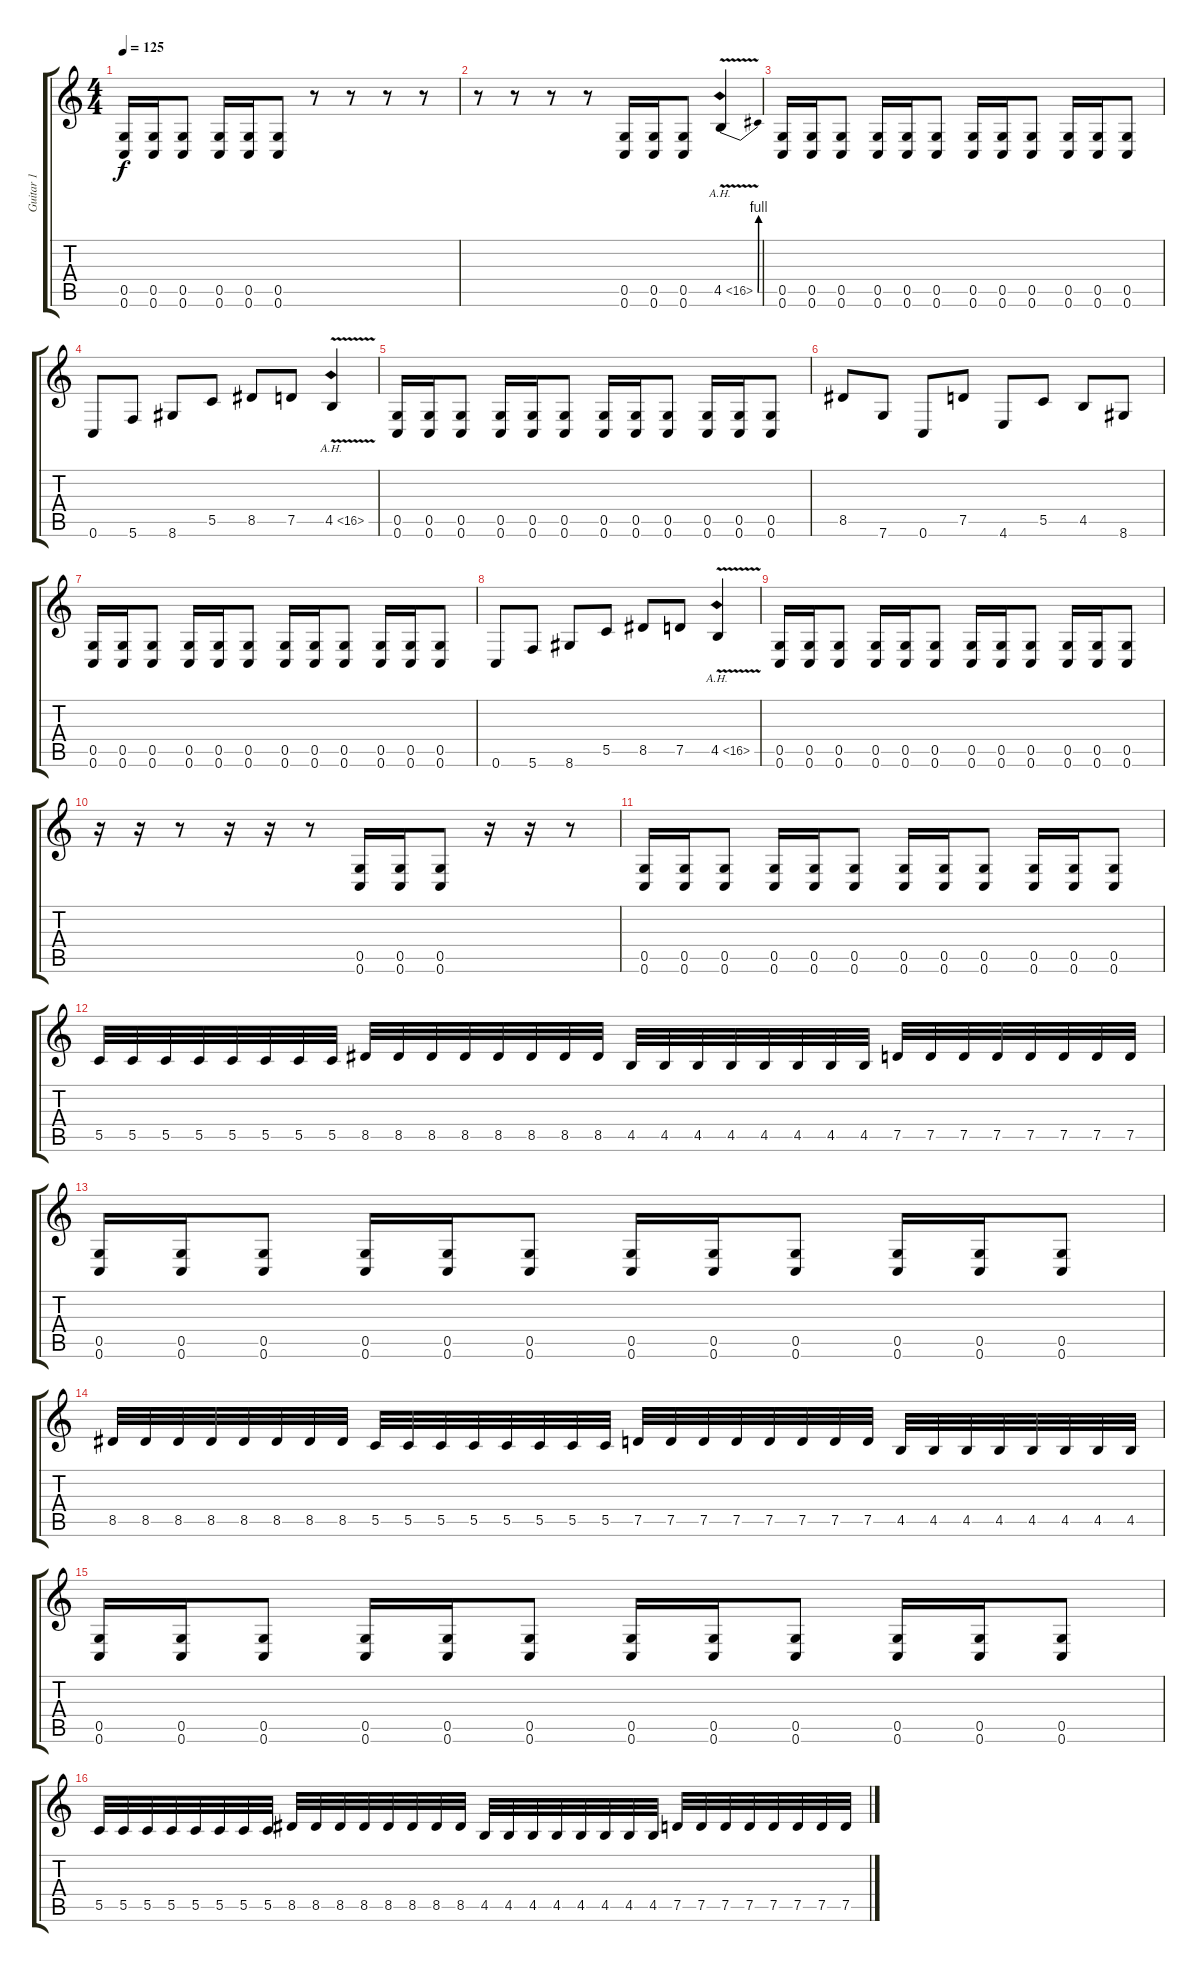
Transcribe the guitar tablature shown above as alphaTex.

\track ("Guitar 1" "Guitar 1") {instrument distortionguitar}
\staff {score tabs}
\tuning (D4 A3 F3 C3 G2 C2) {hide}
\ts (4 4)
\tempo 125
\clef g2
\ks c
(0.5 0.6).16{dy f} (0.5 0.6).16 (0.5 0.6).8 (0.5 0.6).16 (0.5 0.6).16 (0.5 0.6).8 r.8 r.8 r.8 r.8 |
r.8 r.8 r.8 r.8 (0.5 0.6).16 (0.5 0.6).16 (0.5 0.6).8 4.5{be (bend 0 0 60 4) ah 12 v}.4 |
(0.5 0.6).16 (0.5 0.6).16 (0.5 0.6).8 (0.5 0.6).16 (0.5 0.6).16 (0.5 0.6).8 (0.5 0.6).16 (0.5 0.6).16 (0.5 0.6).8 (0.5 0.6).16 (0.5 0.6).16 (0.5 0.6).8 |
0.6.8 5.6.8 8.6.8 5.5.8 8.5.8 7.5.8 4.5{ah 12 v}.4 |
(0.5 0.6).16 (0.5 0.6).16 (0.5 0.6).8 (0.5 0.6).16 (0.5 0.6).16 (0.5 0.6).8 (0.5 0.6).16 (0.5 0.6).16 (0.5 0.6).8 (0.5 0.6).16 (0.5 0.6).16 (0.5 0.6).8 |
8.5.8 7.6.8 0.6.8 7.5.8 4.6.8 5.5.8 4.5.8 8.6.8 |
(0.5 0.6).16 (0.5 0.6).16 (0.5 0.6).8 (0.5 0.6).16 (0.5 0.6).16 (0.5 0.6).8 (0.5 0.6).16 (0.5 0.6).16 (0.5 0.6).8 (0.5 0.6).16 (0.5 0.6).16 (0.5 0.6).8 |
0.6.8 5.6.8 8.6.8 5.5.8 8.5.8 7.5.8 4.5{ah 12 v}.4 |
(0.5 0.6).16 (0.5 0.6).16 (0.5 0.6).8 (0.5 0.6).16 (0.5 0.6).16 (0.5 0.6).8 (0.5 0.6).16 (0.5 0.6).16 (0.5 0.6).8 (0.5 0.6).16 (0.5 0.6).16 (0.5 0.6).8 |
r.16 r.16 r.8 r.16 r.16 r.8 (0.5 0.6).16 (0.5 0.6).16 (0.5 0.6).8 r.16 r.16 r.8 |
(0.5 0.6).16 (0.5 0.6).16 (0.5 0.6).8 (0.5 0.6).16 (0.5 0.6).16 (0.5 0.6).8 (0.5 0.6).16 (0.5 0.6).16 (0.5 0.6).8 (0.5 0.6).16 (0.5 0.6).16 (0.5 0.6).8 |
5.5.32 5.5.32 5.5.32 5.5.32 5.5.32 5.5.32 5.5.32 5.5.32 8.5.32 8.5.32 8.5.32 8.5.32 8.5.32 8.5.32 8.5.32 8.5.32 4.5.32 4.5.32 4.5.32 4.5.32 4.5.32 4.5.32 4.5.32 4.5.32 7.5.32 7.5.32 7.5.32 7.5.32 7.5.32 7.5.32 7.5.32 7.5.32 |
(0.5 0.6).16 (0.5 0.6).16 (0.5 0.6).8 (0.5 0.6).16 (0.5 0.6).16 (0.5 0.6).8 (0.5 0.6).16 (0.5 0.6).16 (0.5 0.6).8 (0.5 0.6).16 (0.5 0.6).16 (0.5 0.6).8 |
8.5.32 8.5.32 8.5.32 8.5.32 8.5.32 8.5.32 8.5.32 8.5.32 5.5.32 5.5.32 5.5.32 5.5.32 5.5.32 5.5.32 5.5.32 5.5.32 7.5.32 7.5.32 7.5.32 7.5.32 7.5.32 7.5.32 7.5.32 7.5.32 4.5.32 4.5.32 4.5.32 4.5.32 4.5.32 4.5.32 4.5.32 4.5.32 |
(0.5 0.6).16 (0.5 0.6).16 (0.5 0.6).8 (0.5 0.6).16 (0.5 0.6).16 (0.5 0.6).8 (0.5 0.6).16 (0.5 0.6).16 (0.5 0.6).8 (0.5 0.6).16 (0.5 0.6).16 (0.5 0.6).8 |
5.5.32 5.5.32 5.5.32 5.5.32 5.5.32 5.5.32 5.5.32 5.5.32 8.5.32 8.5.32 8.5.32 8.5.32 8.5.32 8.5.32 8.5.32 8.5.32 4.5.32 4.5.32 4.5.32 4.5.32 4.5.32 4.5.32 4.5.32 4.5.32 7.5.32 7.5.32 7.5.32 7.5.32 7.5.32 7.5.32 7.5.32 7.5.32
